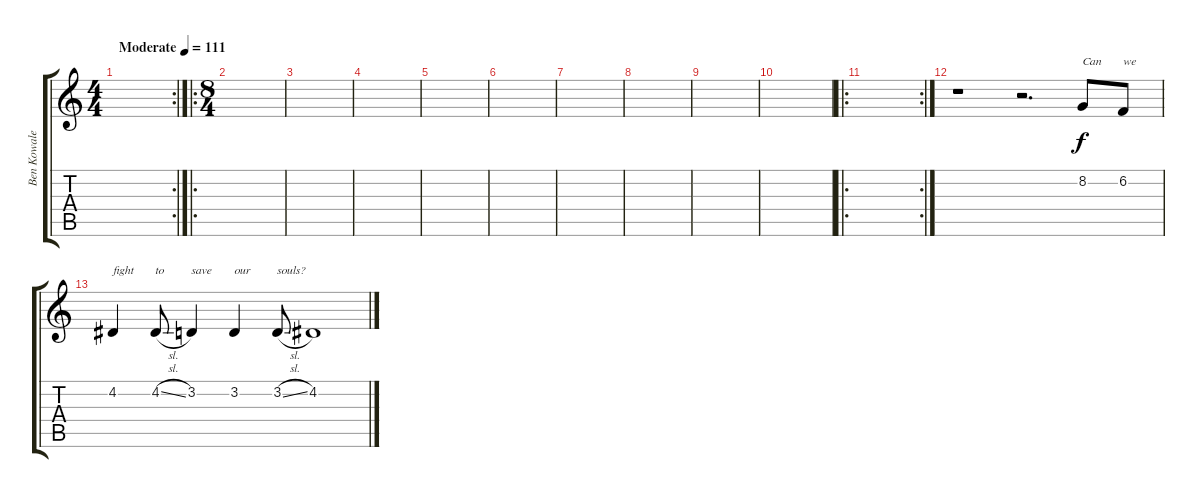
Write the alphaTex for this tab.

\track ("Ben Kowalewicz(Over-dubbing Vocals)" "Ben Kowale") {instrument violin}
\staff {score tabs}
\tuning (E4 B3 G3 D3 A2 E2) {hide}
\rc 2
\ts (4 4)
\tempo (111 "Moderate")
\clef g2
\ks c
|
\ro
\ts (8 4)
|
|
|
|
|
|
|
|
|
\ro
\rc 2
|
r.1 r.2{d} 8.2.8{txt "Can"} 6.2.8{txt "we"} |
4.2.4{txt "fight"} 4.2{sl}.8{txt "to"} 3.2.4{txt "save"} 3.2.4{txt "our"} 3.2{sl}.8{txt "souls?"} 4.2.1
